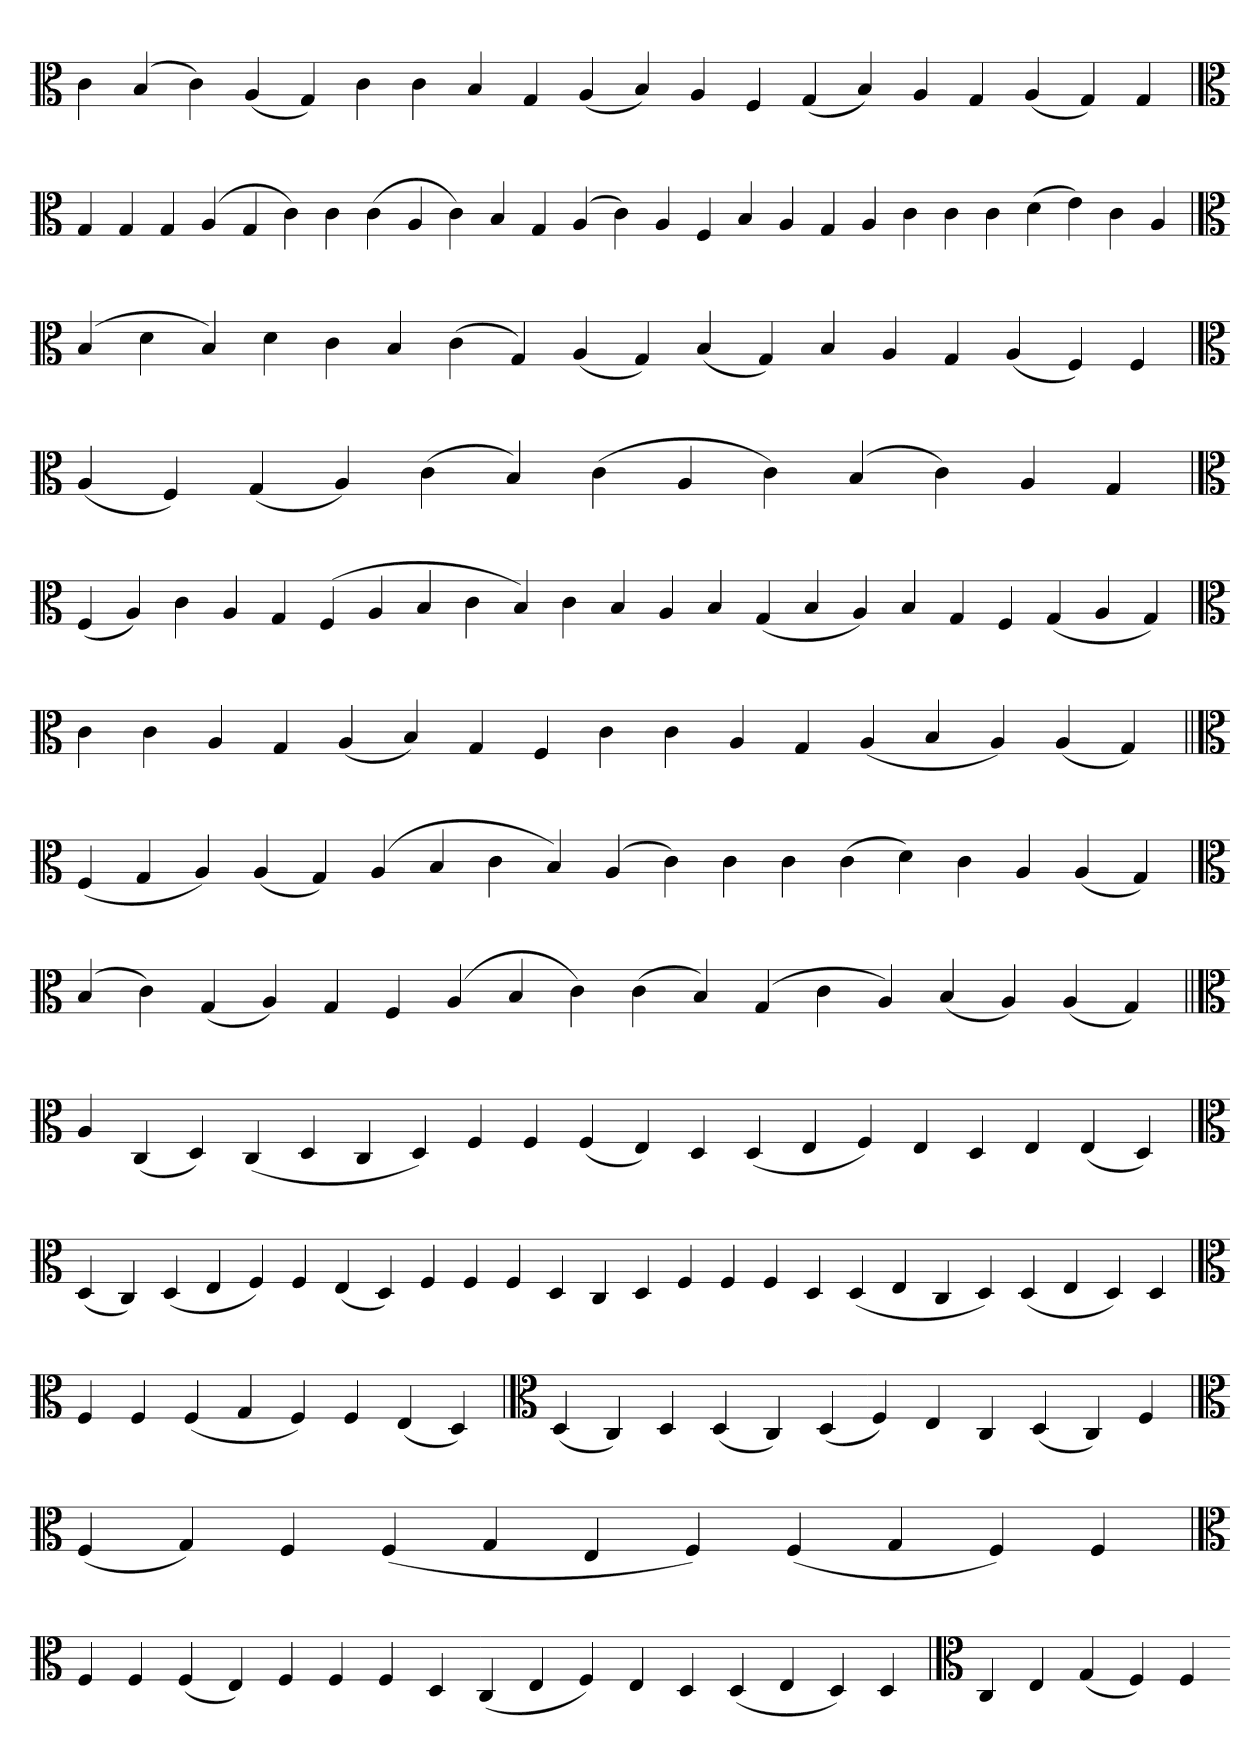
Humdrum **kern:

**kern
*part1
*staff1
*clefC3
=
4c
(4B
4c)
(4A
4G)
4c
4c
4B
4G
(4A
4B)
4A
4F
(4G
4B)
4A
4G
(4A
4G)
4G
=
*clefC3
4G
4G
4G
(4A
4G
4c)
4c
(4c
4A
4c)
4B
4G
(4A
4c)
4A
4F
4B
4A
4G
4A
4c
4c
4c
(4d
4e)
4c
4A
=`
*clefC3
(4B
4d
4B)
4d
4c
4B
(4c
4G)
(4A
4G)
(4B
4G)
4B
4A
4G
(4A
4F)
4F
='
*clefC3
(4A
4F)
(4G
4A)
(4c
4B)
(4c
4A
4c)
(4B
4c)
4A
4G
=`
*clefC3
(4F
4A)
4c
4A
4G
(4F
4A
4B
4c
4B)
4c
4B
4A
4B
(4G
4B
4A)
4B
4G
4F
(4G
4A
4G)
=`
*clefC3
4c
4c
4A
4G
(4A
4B)
4G
4F
4c
4c
4A
4G
(4A
4B
4A)
(4A
4G)
=||
*clefC3
(4F
4G
4A)
(4A
4G)
(4A
4B
4c
4B)
(4A
4c)
4c
4c
(4c
4d)
4c
4A
(4A
4G)
='
*clefC3
(4B
4c)
(4G
4A)
4G
4F
(4A
4B
4c)
(4c
4B)
(4G
4c
4A)
(4B
4A)
(4A
4G)
=||
*clefC3
4A
(4C
4D)
(4C
4D
4C
4D)
4F
4F
(4F
4E)
4D
(4D
4E
4F)
4E
4D
4E
(4E
4D)
='
*clefC3
(4D
4C)
(4D
4E
4F)
4F
(4E
4D)
4F
4F
4F
4D
4C
4D
4F
4F
4F
4D
(4D
4E
4C
4D)
(4D
4E
4D)
4D
=
*clefC3
4F
4F
(4F
4G
4F)
4F
(4E
4D)
=`
*clefC3
(4D
4C)
4D
(4D
4C)
(4D
4F)
4E
4C
(4D
4C)
4F
='
*clefC3
(4F
4G)
4F
(4F
4G
4E
4F)
(4F
4G
4F)
4F
=
*clefC3
4F
4F
(4F
4E)
4F
4F
4F
4D
(4C
4E
4F)
4E
4D
(4D
4E
4D)
4D
=`
*clefC3
4C
4E
(4G
4F)
4F
=-
*-
